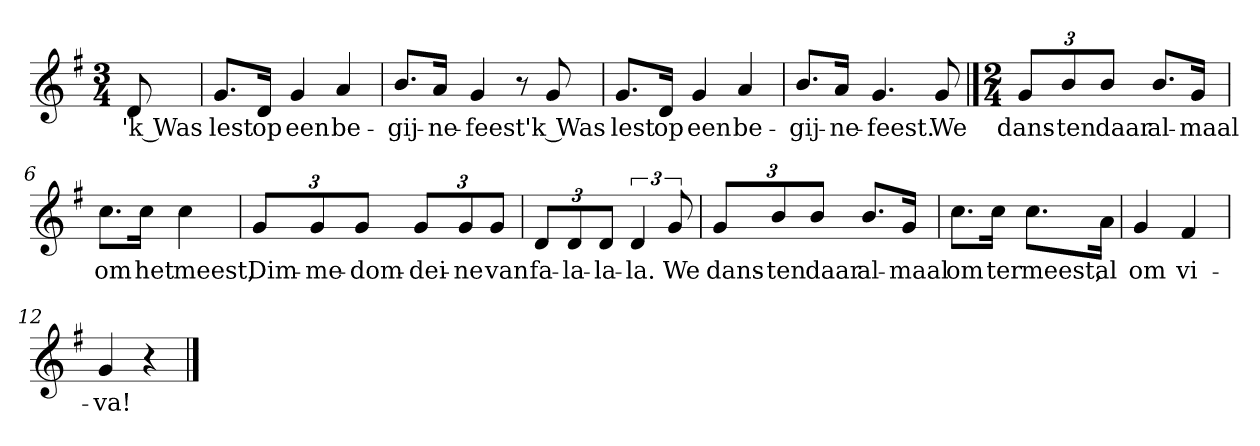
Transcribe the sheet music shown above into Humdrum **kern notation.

**kern	**text
*part1	*part1
*staff1	*staff1
*clefG2	*
*k[f#]	*
*G:	*
*M3/4	*
*MM120	*
=	=
8d	'k Was
=1	=1
8.g/L	lest
16d/Jk	op
4g	een
4a	be-
=2	=2
8.b/L	-gij-
16a/Jk	-ne-
4g	-feest
8r	.
8g	'k Was
=3	=3
8.g/L	lest
16d/Jk	op
4g	een
4a	be-
=4	=4
8.b/L	-gij-
16a/Jk	-ne-
4.g	-feest.
8g	We
==5	==5
*M2/4	*
12g/L	dans-
12b/	-ten
12b/J	daar
8.b/L	al-
16g/Jk	-maal
=6	=6
8.cc\L	om
16cc\Jk	het
4cc	meest,
=7	=7
12g/L	Dim-
12g/	-me-
12g/J	-dom-
12g/L	-dei-
12g/	-ne
12g/J	van
=8	=8
12d/L	fa-
12d/	-la-
12d/J	-la-
6d	-la.
12g	We
=9	=9
12g/L	dans-
12b/	-ten
12b/J	daar
8.b/L	al-
16g/Jk	-maal
=10	=10
8.cc\L	om
16cc\Jk	ter
8.cc\L	meest,
16a\Jk	al
=11	=11
4g	om
4f#	vi-
=12	=12
4g	-va!
4r	.
==	==
*-	*-
